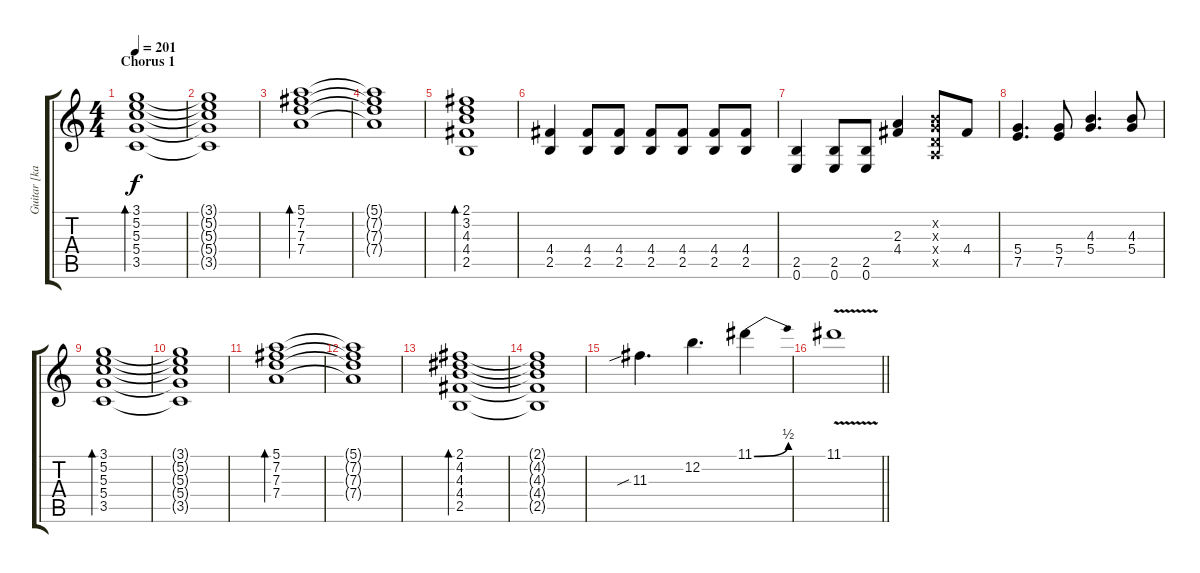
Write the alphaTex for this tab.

\track ("Guitar [karukan]" "Guitar [ka") {instrument overdrivenguitar}
\staff {score tabs}
\tuning (E4 B3 G3 D3 A2 E2) {hide}
\ts (4 4)
\section ("" "Chorus 1")
\tempo 201
\clef g2
\ks c
(3.1 5.2 5.3 5.4 3.5).1{bd 240 dy f instrument electricguitarclean} |
(3.1{t} 5.2{t} 5.3{t} 5.4{t} 3.5{t}).1 |
(5.1 7.2 7.3 7.4).1{bd 480} |
(5.1{t} 7.2{t} 7.3{t} 7.4{t}).1 |
(2.1 3.2 4.3 4.4 2.5).1{bd 480} |
(4.4 2.5).4 (4.4 2.5).8 (4.4 2.5).8 (4.4 2.5).8 (4.4 2.5).8 (4.4 2.5).8 (4.4 2.5).8 |
(2.5 0.6).4 (2.5 0.6).8 (2.5 0.6).8 (2.3 4.4).4 (0.2{x} 0.3{x} 0.4{x} 0.5{x}).8 4.4.8 |
(5.4 7.5).4{d} (5.4 7.5).8 (4.3 5.4).4{d} (4.3 5.4).8 |
(3.1 5.2 5.3 5.4 3.5).1{bd 240} |
(3.1{t} 5.2{t} 5.3{t} 5.4{t} 3.5{t}).1 |
(5.1 7.2 7.3 7.4).1{bd 480} |
(5.1{t} 7.2{t} 7.3{t} 7.4{t}).1 |
(2.1 4.2 4.3 4.4 2.5).1{bd 480} |
(2.1{t} 4.2{t} 4.3{t} 4.4{t} 2.5{t}).1 |
11.3{sib}.4{d instrument overdrivenguitar} 12.2.4{d} 11.1{be (bend 0 0 60 2)}.4 |
\barLineRight lightlight
11.1{v}.1
